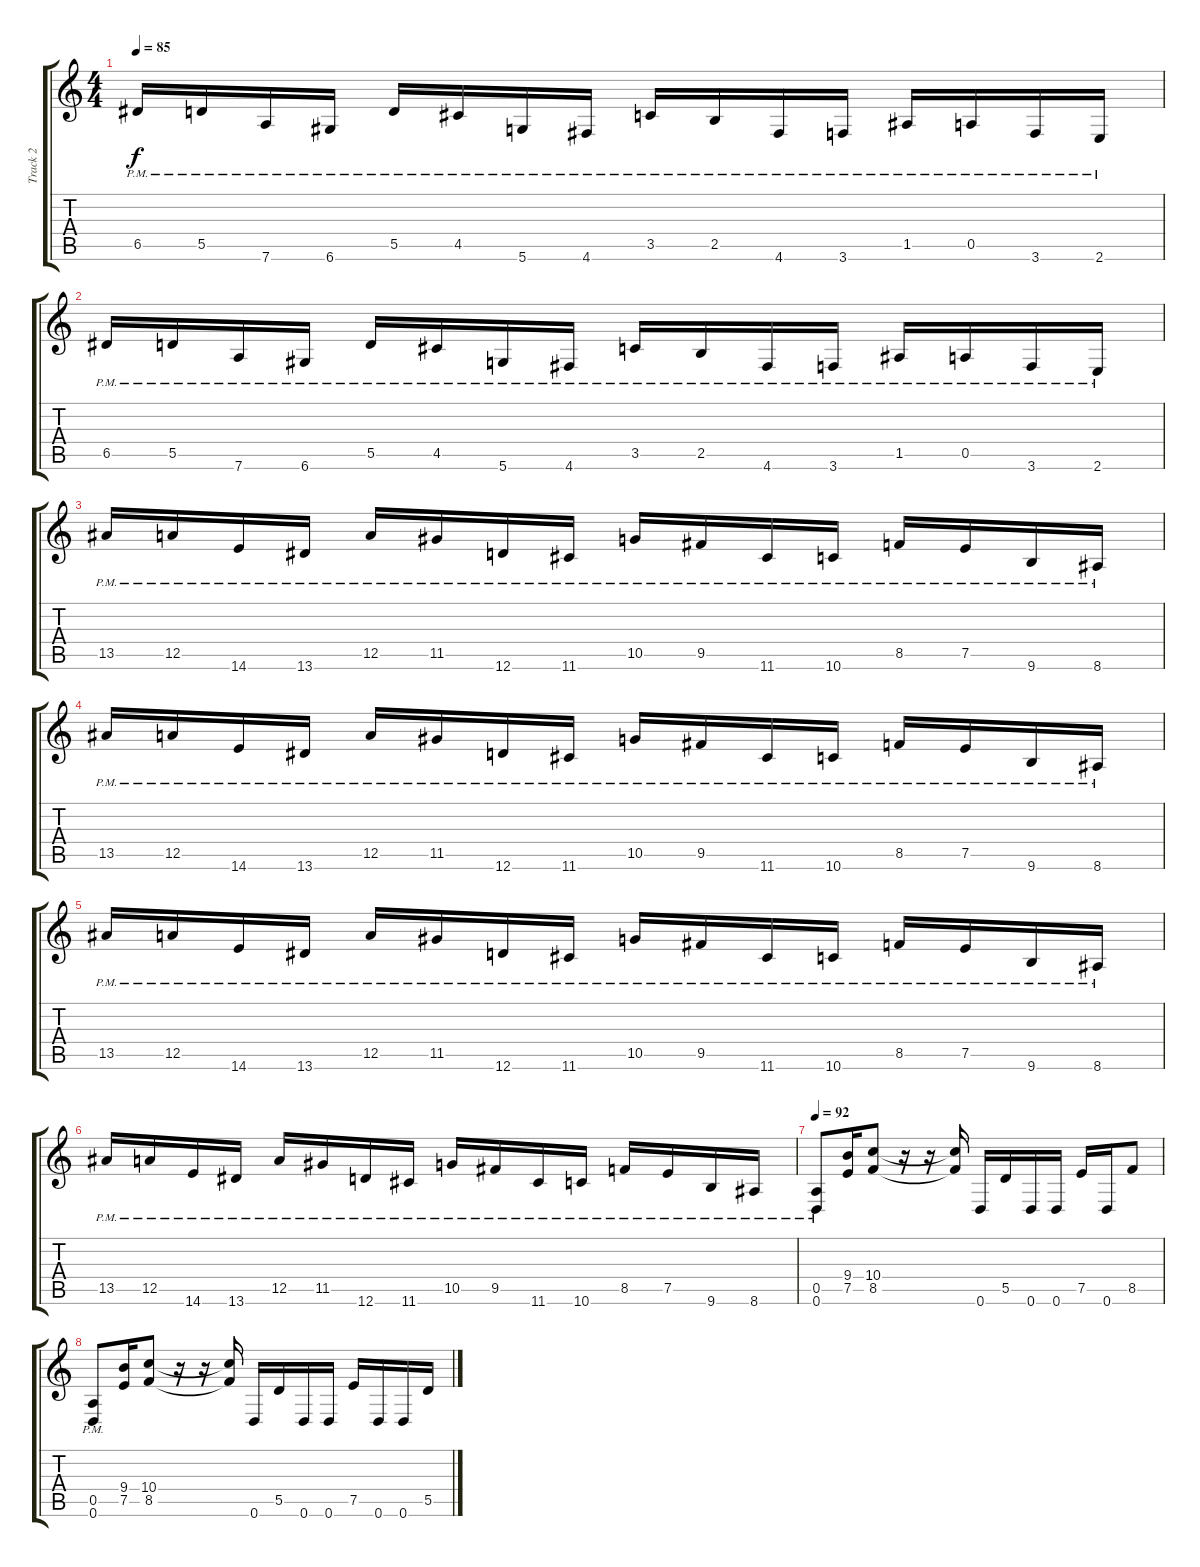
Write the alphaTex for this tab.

\track ("Track 2" "Track 2") {instrument overdrivenguitar}
\staff {score tabs}
\tuning (E4 B3 G3 D3 A2 D2) {hide}
\ts (4 4)
\tempo 85
\clef g2
\ks c
6.5{pm}.16{dy f} 5.5{pm}.16 7.6{pm}.16 6.6{pm}.16 5.5{pm}.16 4.5{pm}.16 5.6{pm}.16 4.6{pm}.16 3.5{pm}.16 2.5{pm}.16 4.6{pm}.16 3.6{pm}.16 1.5{pm}.16 0.5{pm}.16 3.6{pm}.16 2.6{pm}.16 |
6.5{pm}.16 5.5{pm}.16 7.6{pm}.16 6.6{pm}.16 5.5{pm}.16 4.5{pm}.16 5.6{pm}.16 4.6{pm}.16 3.5{pm}.16 2.5{pm}.16 4.6{pm}.16 3.6{pm}.16 1.5{pm}.16 0.5{pm}.16 3.6{pm}.16 2.6{pm}.16 |
13.5{pm}.16 12.5{pm}.16 14.6{pm}.16 13.6{pm}.16 12.5{pm}.16 11.5{pm}.16 12.6{pm}.16 11.6{pm}.16 10.5{pm}.16 9.5{pm}.16 11.6{pm}.16 10.6{pm}.16 8.5{pm}.16 7.5{pm}.16 9.6{pm}.16 8.6{pm}.16 |
13.5{pm}.16 12.5{pm}.16 14.6{pm}.16 13.6{pm}.16 12.5{pm}.16 11.5{pm}.16 12.6{pm}.16 11.6{pm}.16 10.5{pm}.16 9.5{pm}.16 11.6{pm}.16 10.6{pm}.16 8.5{pm}.16 7.5{pm}.16 9.6{pm}.16 8.6{pm}.16 |
13.5{pm}.16 12.5{pm}.16 14.6{pm}.16 13.6{pm}.16 12.5{pm}.16 11.5{pm}.16 12.6{pm}.16 11.6{pm}.16 10.5{pm}.16 9.5{pm}.16 11.6{pm}.16 10.6{pm}.16 8.5{pm}.16 7.5{pm}.16 9.6{pm}.16 8.6{pm}.16 |
13.5{pm}.16 12.5{pm}.16 14.6{pm}.16 13.6{pm}.16 12.5{pm}.16 11.5{pm}.16 12.6{pm}.16 11.6{pm}.16 10.5{pm}.16 9.5{pm}.16 11.6{pm}.16 10.6{pm}.16 8.5{pm}.16 7.5{pm}.16 9.6{pm}.16 8.6{pm}.16 |
\tempo 92
(0.5{pm} 0.6{pm}).8 (9.4 7.5).16 (10.4 8.5).8 r.16 r.16 (10.4{t} 8.5{t}).16 0.6.16 5.5.16 0.6.16 0.6.16 7.5.16 0.6.16 8.5.8 |
(0.5{pm} 0.6{pm}).8 (9.4 7.5).16 (10.4 8.5).8 r.16 r.16 (10.4{t} 8.5{t}).16 0.6.16 5.5.16 0.6.16 0.6.16 7.5.16 0.6.16 0.6.16 5.5.16
